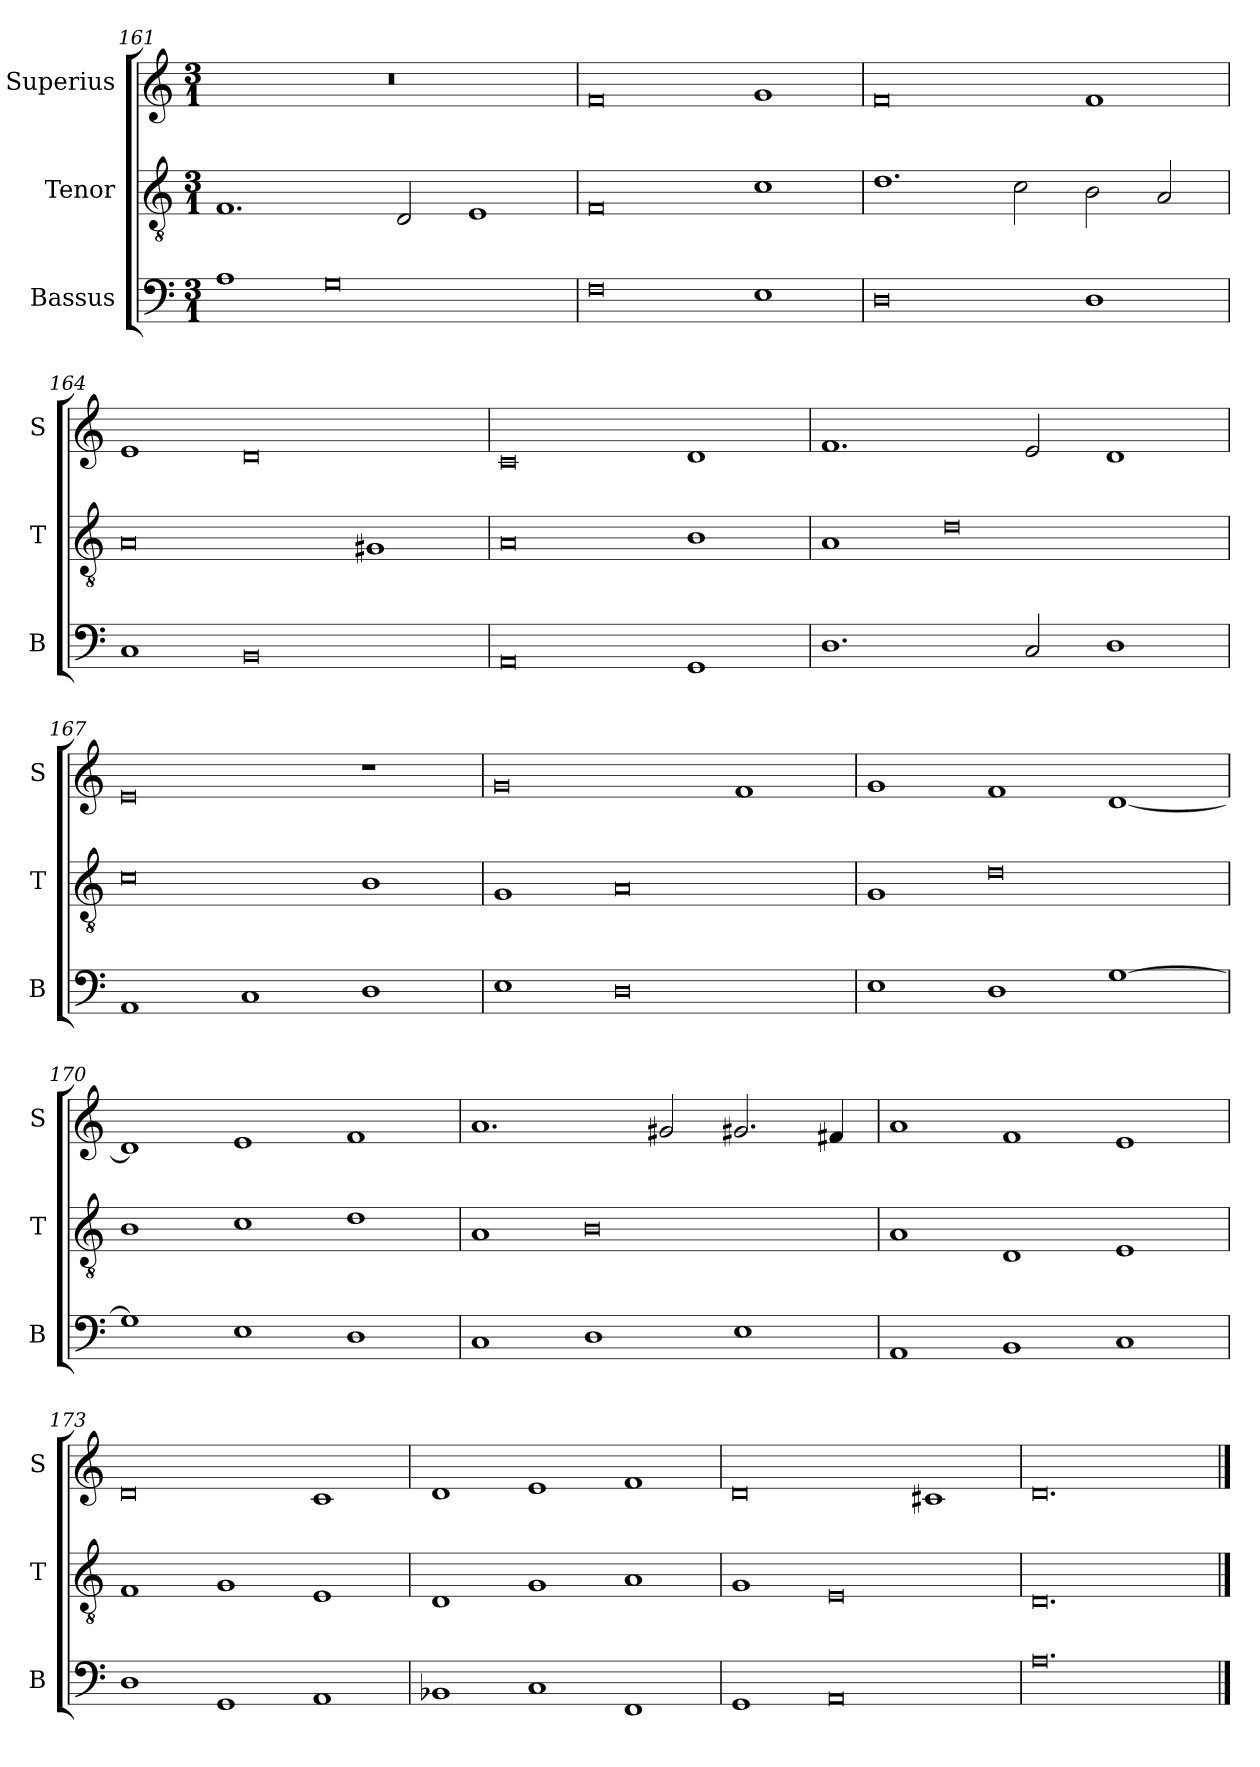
**kern	**kern	**kern
*part3	*part2	*part1
*staff3	*staff2	*staff1
*I"Bassus	*I"Tenor	*I"Superius
*I'B	*I'T	*I'S
*clefF4	*clefGv2	*clefG2
*k[]	*k[]	*k[]
*M3/1	*M3/1	*M3/1
=161	=161	=161
1A	1.F	0.r
0G	.	.
.	2D/	.
.	1E	.
=162	=162	=162
0F	0F	0f
1E	1c	1g
=163	=163	=163
0D	1.d	0f
.	2c\	.
1D	2B\	1f
.	2A/	.
=164	=164	=164
1C	0A	1e
0BB	.	0d
.	1G#X	.
=165	=165	=165
0AA	0A	0c
1GG	1B	1d
=166	=166	=166
1.D	1A	1.f
.	0d	.
2C/	.	2e/
1D	.	1d
=167	=167	=167
1AA	0c	0e
1C	.	.
1D	1B	1r
=168	=168	=168
1E	1G	0g
0D	0A	.
.	.	1f
=169	=169	=169
1E	1G	1g
1D	0d	1f
[1G	.	[1d
=170	=170	=170
1G]	1B	1d]
1E	1c	1e
1D	1d	1f
=171	=171	=171
1C	1A	1.a
1D	0B	.
.	.	2g#X/
1E	.	2.g#X/
.	.	4f#X/
=172	=172	=172
1AA	1A	1a
1BB	1D	1f
1C	1E	1e
=173	=173	=173
1D	1F	0d
1GG	1G	.
1AA	1E	1c
=174	=174	=174
1BB-X	1D	1d
1C	1G	1e
1FF	1A	1f
=175	=175	=175
1GG	1G	0d
0AA	0E	.
.	.	1c#X
=176	=176	=176
0.A	0.D	0.d
==	==	==
*-	*-	*-
